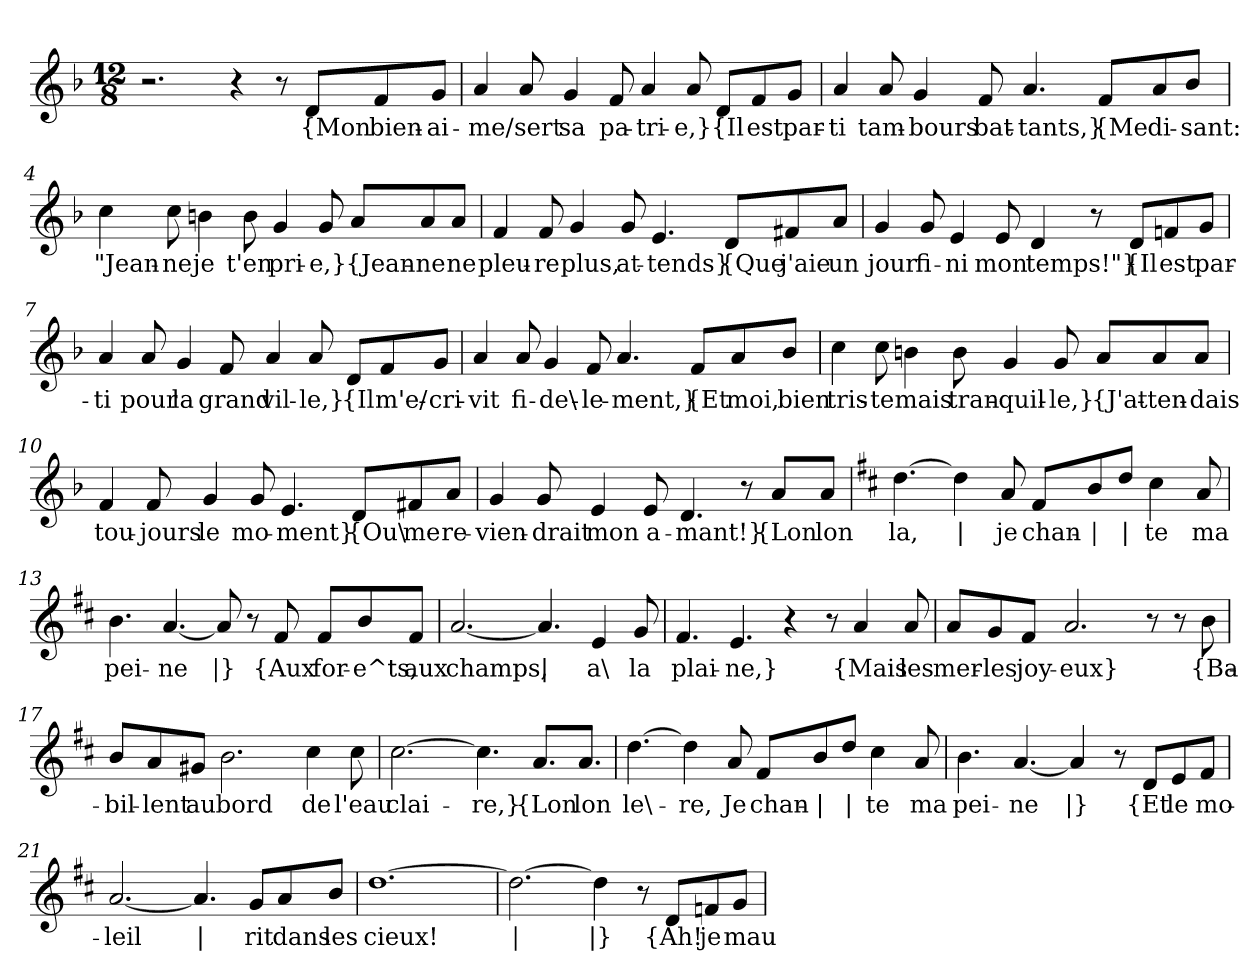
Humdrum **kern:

**kern	**text
*part1	*part1
*staff1	*staff1
*clefG2	*
*k[b-]	*
*M12/8	*
=1	=1
2.r	.
4r	.
8r	.
!	!LO:LY:b
8d/L	{Mon
!	!LO:LY:b
8f/	bien-
!	!LO:LY:b
8g/J	-ai-
=2	=2
!	!LO:LY:b
4a/	-me/
!	!LO:LY:b
8a/	sert
!	!LO:LY:b
4g/	sa
!	!LO:LY:b
8f/	pa-
!	!LO:LY:b
4a/	-tri-
!	!LO:LY:b
8a/	-e,}
!	!LO:LY:b
8d/L	{Il
!	!LO:LY:b
8f/	est
!	!LO:LY:b
8g/J	par-
!!LO:LB:g=z
=3	=3
!	!LO:LY:b
4a/	-ti
!	!LO:LY:b
8a/	tam-
!	!LO:LY:b
4g/	-bours
!	!LO:LY:b
8f/	bat-
!	!LO:LY:b
4.a/	-tants,}
!	!LO:LY:b
8f/L	{Me
!	!LO:LY:b
8a/	di-
!	!LO:LY:b
8b-/J	-sant:
=4	=4
!	!LO:LY:b
4cc\	"Jean-
!	!LO:LY:b
8cc\	-ne
!	!LO:LY:b
4bn\	je
!	!LO:LY:b
8b\	t'en
!	!LO:LY:b
4g/	pri-
!	!LO:LY:b
8g/	-e,}
!	!LO:LY:b
8a/L	{Jean-
!	!LO:LY:b
8a/	-ne
!	!LO:LY:b
8a/J	ne
!!LO:LB:g=z
=5	=5
!	!LO:LY:b
4f/	pleu-
!	!LO:LY:b
8f/	-re
!	!LO:LY:b
4g/	plus,
!	!LO:LY:b
8g/	at-
!	!LO:LY:b
4.e/	-tends}
!	!LO:LY:b
8d/L	{Que
!	!LO:LY:b
8f#X/	j'aie
!	!LO:LY:b
8a/J	un
=6	=6
!	!LO:LY:b
4g/	jour
!	!LO:LY:b
8g/	fi-
!	!LO:LY:b
4e/	-ni
!	!LO:LY:b
8e/	mon
!	!LO:LY:b
4d/	temps!"}
8r	.
!	!LO:LY:b
8d/L	{Il
!	!LO:LY:b
8fn/	est
!	!LO:LY:b
8g/J	par-
!!LO:LB:g=z
=7	=7
!	!LO:LY:b
4a/	-ti
!	!LO:LY:b
8a/	pour
!	!LO:LY:b
4g/	la
!	!LO:LY:b
8f/	grand
!	!LO:LY:b
4a/	vil-
!	!LO:LY:b
8a/	-le,}
!	!LO:LY:b
8d/L	{Il
!	!LO:LY:b
8f/	m'e/-
!	!LO:LY:b
8g/J	-cri-
=8	=8
!	!LO:LY:b
4a/	-vit
!	!LO:LY:b
8a/	fi-
!	!LO:LY:b
4g/	-de\-
!	!LO:LY:b
8f/	-le-
!	!LO:LY:b
4.a/	-ment,}
!	!LO:LY:b
8f/L	{Et
!	!LO:LY:b
8a/	moi,
!	!LO:LY:b
8b-/J	bien
!!LO:LB:g=z
=9	=9
!	!LO:LY:b
4cc\	tris-
!	!LO:LY:b
8cc\	-te
!	!LO:LY:b
4bn\	mais
!	!LO:LY:b
8b\	tran-
!	!LO:LY:b
4g/	-quil-
!	!LO:LY:b
8g/	-le,}
!	!LO:LY:b
8a/L	{J'at-
!	!LO:LY:b
8a/	-ten-
!	!LO:LY:b
8a/J	dais
=10	=10
!	!LO:LY:b
4f/	tou-
!	!LO:LY:b
8f/	jours
!	!LO:LY:b
4g/	le
!	!LO:LY:b
8g/	mo-
!	!LO:LY:b
4.e/	-ment}
!	!LO:LY:b
8d/L	{Ou\
!	!LO:LY:b
8f#X/	me
!	!LO:LY:b
8a/J	re-
!!LO:LB:g=z
=11	=11
!	!LO:LY:b
4g/	-vien-
!	!LO:LY:b
8g/	drait
!	!LO:LY:b
4e/	mon
!	!LO:LY:b
8e/	a-
!	!LO:LY:b
4.d/	-mant!}
8r	.
!	!LO:LY:b
8a/L	{Lon
!	!LO:LY:b
8a/J	lon
=12	=12
*k[f#c#]	*
!	!LO:LY:b
[4.dd\	la,
!	!LO:LY:b
4dd\]	|
!	!LO:LY:b
8a/	je
!	!LO:LY:b
8f#/L	chan-
!	!LO:LY:b
8b/	|
!	!LO:LY:b
8dd/J	|
!	!LO:LY:b
4cc#\	-te
!	!LO:LY:b
8a/	ma
!!LO:LB:g=z
=13	=13
!	!LO:LY:b
4.b\	pei-
!	!LO:LY:b
[4.a/	-ne
!	!LO:LY:b
8a/]	|}
8r	.
!	!LO:LY:b
8f#/	{Aux
!	!LO:LY:b
8f#/L	for-
!	!LO:LY:b
8b/	-e^ts,
!	!LO:LY:b
8f#/J	aux
=14	=14
!	!LO:LY:b
[2.a/	champs,
!	!LO:LY:b
4.a/]	|
!	!LO:LY:b
4e/	a\
!	!LO:LY:b
8g/	la
=15	=15
!	!LO:LY:b
4.f#/	plai-
!	!LO:LY:b
4.e/	-ne,}
4r	.
8r	.
!	!LO:LY:b
4a/	{Mais
!	!LO:LY:b
8a/	les
!!LO:LB:g=z
=16	=16
!	!LO:LY:b
8a/L	mer-
!	!LO:LY:b
8g/	-les
!	!LO:LY:b
8f#/J	joy-
!	!LO:LY:b
2.a/	-eux}
8r	.
8r	.
!	!LO:LY:b
8b\	{Ba-
=17	=17
!	!LO:LY:b
8b/L	-bil-
!	!LO:LY:b
8a/	-lent
!	!LO:LY:b
8g#X/J	au
!	!LO:LY:b
2.b\	bord
!	!LO:LY:b
4cc#\	de
!	!LO:LY:b
8cc#\	l'eau
=18	=18
!	!LO:LY:b
[2.cc#\	clai-
!	!LO:LY:b
4.cc#\]	-re,}
!	!LO:LY:b
8.a/L	{Lon
!	!LO:LY:b
8.a/J	lon
!!LO:LB:g=z
=19	=19
!	!LO:LY:b
[4.dd\	le\-
!	!LO:LY:b
4dd\]	-re,
!	!LO:LY:b
8a/	Je
!	!LO:LY:b
8f#/L	chan-
!	!LO:LY:b
8b/	|
!	!LO:LY:b
8dd/J	|
!	!LO:LY:b
4cc#\	-te
!	!LO:LY:b
8a/	ma
=20	=20
!	!LO:LY:b
4.b\	pei-
!	!LO:LY:b
[4.a/	-ne
!	!LO:LY:b
4a/]	|}
8r	.
!	!LO:LY:b
8d/L	{Et
!	!LO:LY:b
8e/	le
!	!LO:LY:b
8f#/J	mo-
=21	=21
!	!LO:LY:b
[2.a/	-leil
!	!LO:LY:b
4.a/]	|
!	!LO:LY:b
8g/L	rit
!	!LO:LY:b
8a/	dans
!	!LO:LY:b
8b/J	les
=22	=22
!	!LO:LY:b
[1.dd	cieux!
!!LO:LB:g=z
=23	=23
!	!LO:LY:b
2.dd\_	|
!	!LO:LY:b
4dd\]	|}
8r	.
!	!LO:LY:b
8d/L	{Ah!
!	!LO:LY:b
8fn/	je
!	!LO:LY:b
8g/J	mau-
=	=
*-	*-
